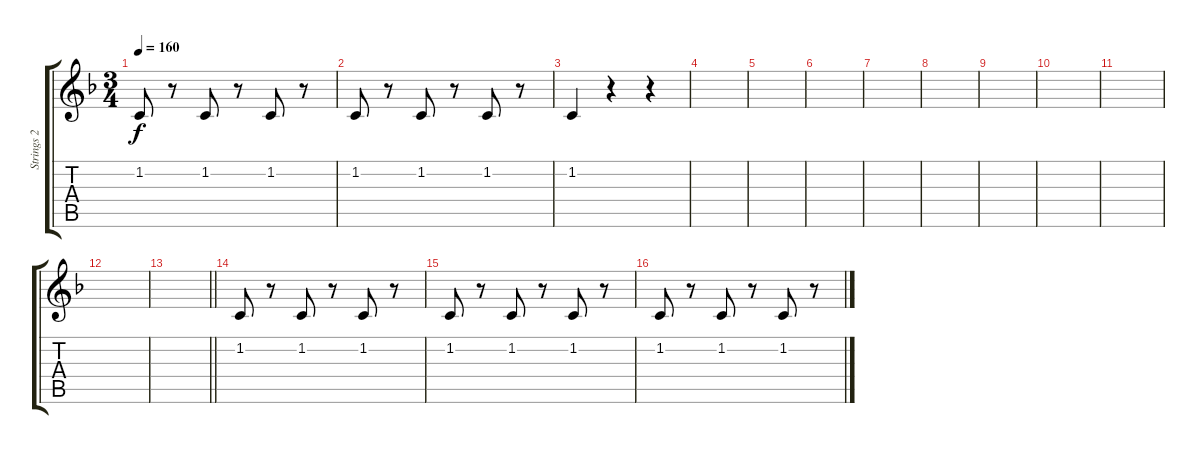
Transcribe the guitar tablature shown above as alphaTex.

\track ("Strings 2" "Strings 2") {instrument stringensemble1}
\staff {score tabs}
\tuning (E4 B3 G3 D3 A2 E2) {hide}
\ts (3 4)
\tempo 160
\clef g2
\ks f
1.2.8{dy f} r.8 1.2.8 r.8 1.2.8 r.8 |
1.2.8 r.8 1.2.8 r.8 1.2.8 r.8 |
1.2.4 r.4 r.4 |
|
|
|
|
|
|
|
|
|
\barLineRight lightlight
|
1.2.8 r.8 1.2.8 r.8 1.2.8 r.8 |
1.2.8 r.8 1.2.8 r.8 1.2.8 r.8 |
1.2.8 r.8 1.2.8 r.8 1.2.8 r.8
